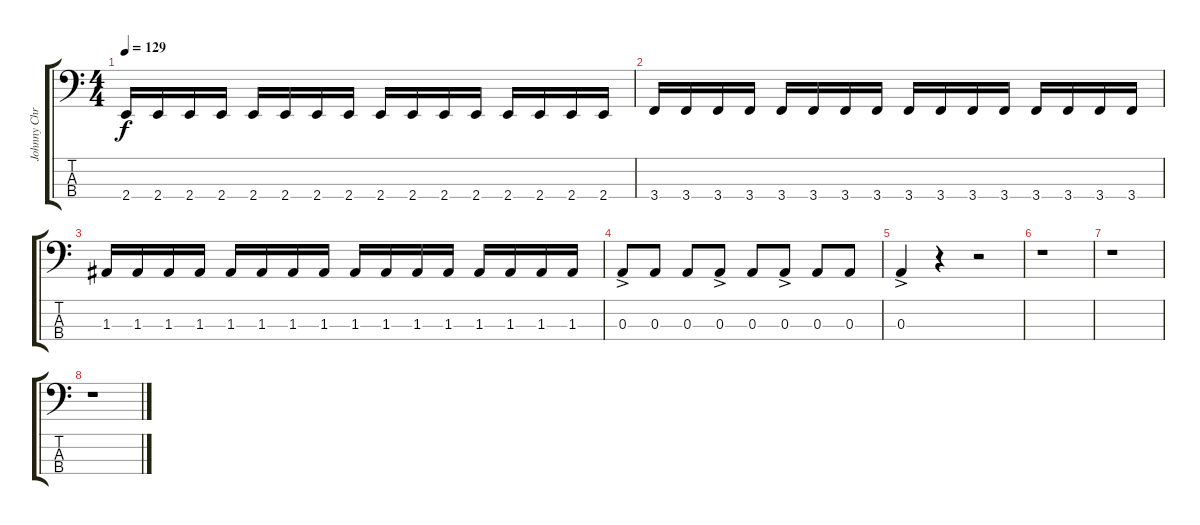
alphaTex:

\track ("Johnny Christ (Bass)" "Johnny Chr") {instrument electricbasspick}
\staff {score tabs}
\tuning (G2 D2 A1 D1) {hide}
\ts (4 4)
\tempo 129
\clef f4
\ks c
2.4.16{dy f} 2.4.16 2.4.16 2.4.16 2.4.16 2.4.16 2.4.16 2.4.16 2.4.16 2.4.16 2.4.16 2.4.16 2.4.16 2.4.16 2.4.16 2.4.16 |
3.4.16 3.4.16 3.4.16 3.4.16 3.4.16 3.4.16 3.4.16 3.4.16 3.4.16 3.4.16 3.4.16 3.4.16 3.4.16 3.4.16 3.4.16 3.4.16 |
1.3.16 1.3.16 1.3.16 1.3.16 1.3.16 1.3.16 1.3.16 1.3.16 1.3.16 1.3.16 1.3.16 1.3.16 1.3.16 1.3.16 1.3.16 1.3.16 |
0.3{ac}.8 0.3.8 0.3.8 0.3{ac}.8 0.3.8 0.3{ac}.8 0.3.8 0.3.8 |
0.3{ac}.4 r.4 r.2 |
r.1 |
r.1 |
r.1
